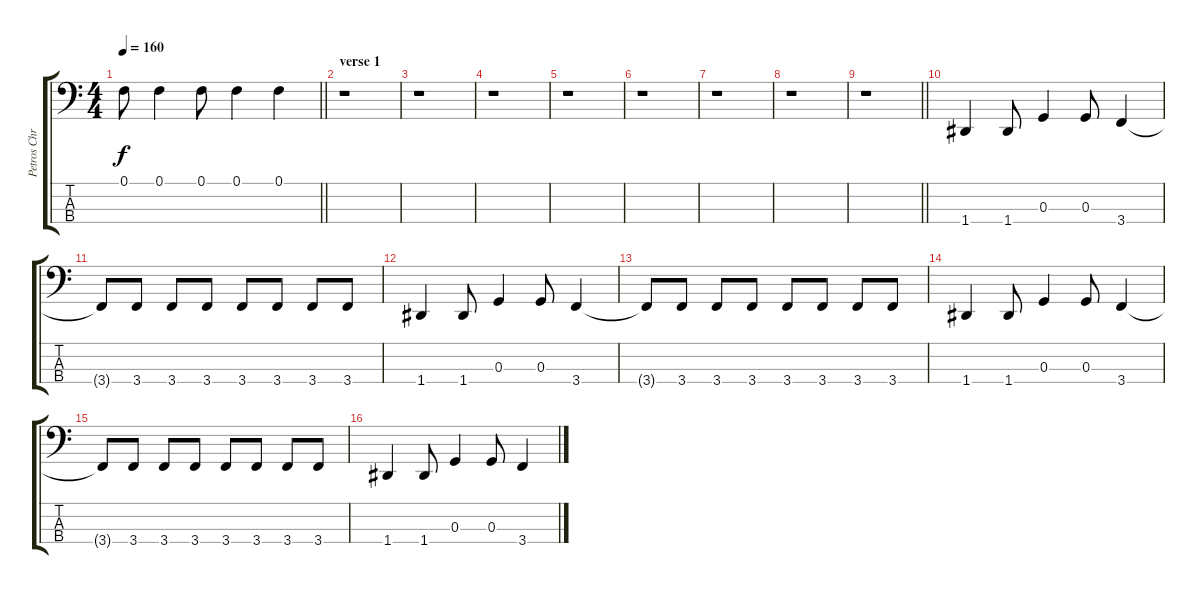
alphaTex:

\track ("Petros Christo" "Petros Chr") {instrument electricbasspick}
\staff {score tabs}
\tuning (F2 C2 G1 D1) {hide}
\ts (4 4)
\tempo 160
\clef f4
\barLineRight lightlight
\ks aminor
0.1.8{dy f} 0.1.4 0.1.8 0.1.4 0.1.4 |
\section ("" "verse 1")
r.1 |
r.1 |
r.1 |
r.1 |
r.1 |
r.1 |
r.1 |
\barLineRight lightlight
r.1 |
\section ("" "")
1.4.4 1.4.8 0.3.4 0.3.8 3.4.4 |
3.4{t}.8 3.4.8 3.4.8 3.4.8 3.4.8 3.4.8 3.4.8 3.4.8 |
1.4.4 1.4.8 0.3.4 0.3.8 3.4.4 |
3.4{t}.8 3.4.8 3.4.8 3.4.8 3.4.8 3.4.8 3.4.8 3.4.8 |
1.4.4 1.4.8 0.3.4 0.3.8 3.4.4 |
3.4{t}.8 3.4.8 3.4.8 3.4.8 3.4.8 3.4.8 3.4.8 3.4.8 |
1.4.4 1.4.8 0.3.4 0.3.8 3.4.4
